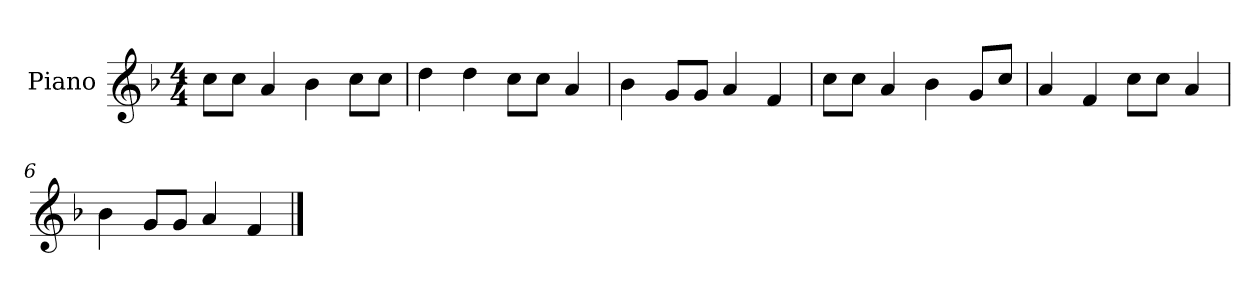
**kern
*part1
*staff1
*I"Piano
*I'P-no
*clefG2
*k[b-]
*M4/4
*MM90
=1
8cc\L
8cc\J
4a/
4b-\
8cc\L
8cc\J
=2
4dd\
4dd\
8cc\L
8cc\J
4a/
=3
4b-\
8g/L
8g/J
4a/
4f/
=4
8cc\L
8cc\J
4a/
4b-\
8g/L
8cc/J
=5
4a/
4f/
8cc\L
8cc\J
4a/
=6
4b-\
8g/L
8g/J
4a/
4f/
==
*-
